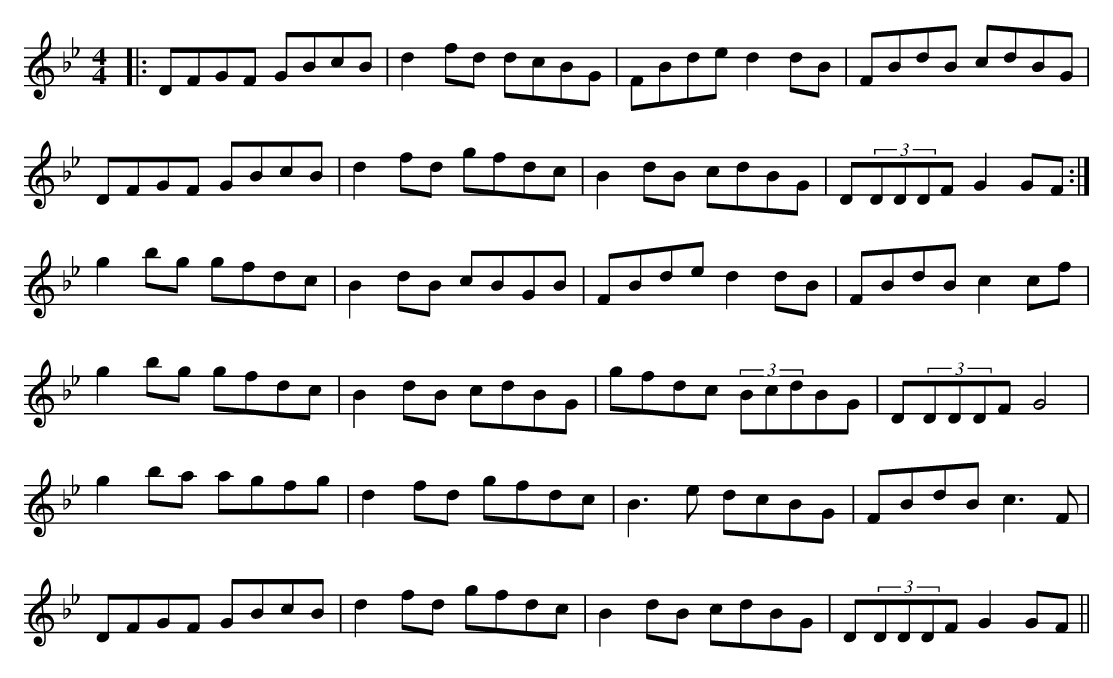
X:1
M:4/4
K:Gmin
|:DFGF GBcB|d2fd dcBG|FBde d2dB|FBdB cdBG|
DFGF GBcB|d2fd gfdc|B2dB cdBG|D(3DDDF G2GF:|
g2bg gfdc|B2dB cBGB|FBde d2dB|FBdB c2cf|
g2bg gfdc|B2dB cdBG|gfdc (3BcdBG|D(3DDDF G4|
g2ba agfg|d2fd gfdc|B3e dcBG|FBdB c3F|
DFGF GBcB|d2fd gfdc|B2dB cdBG|D(3DDDF G2GF||
